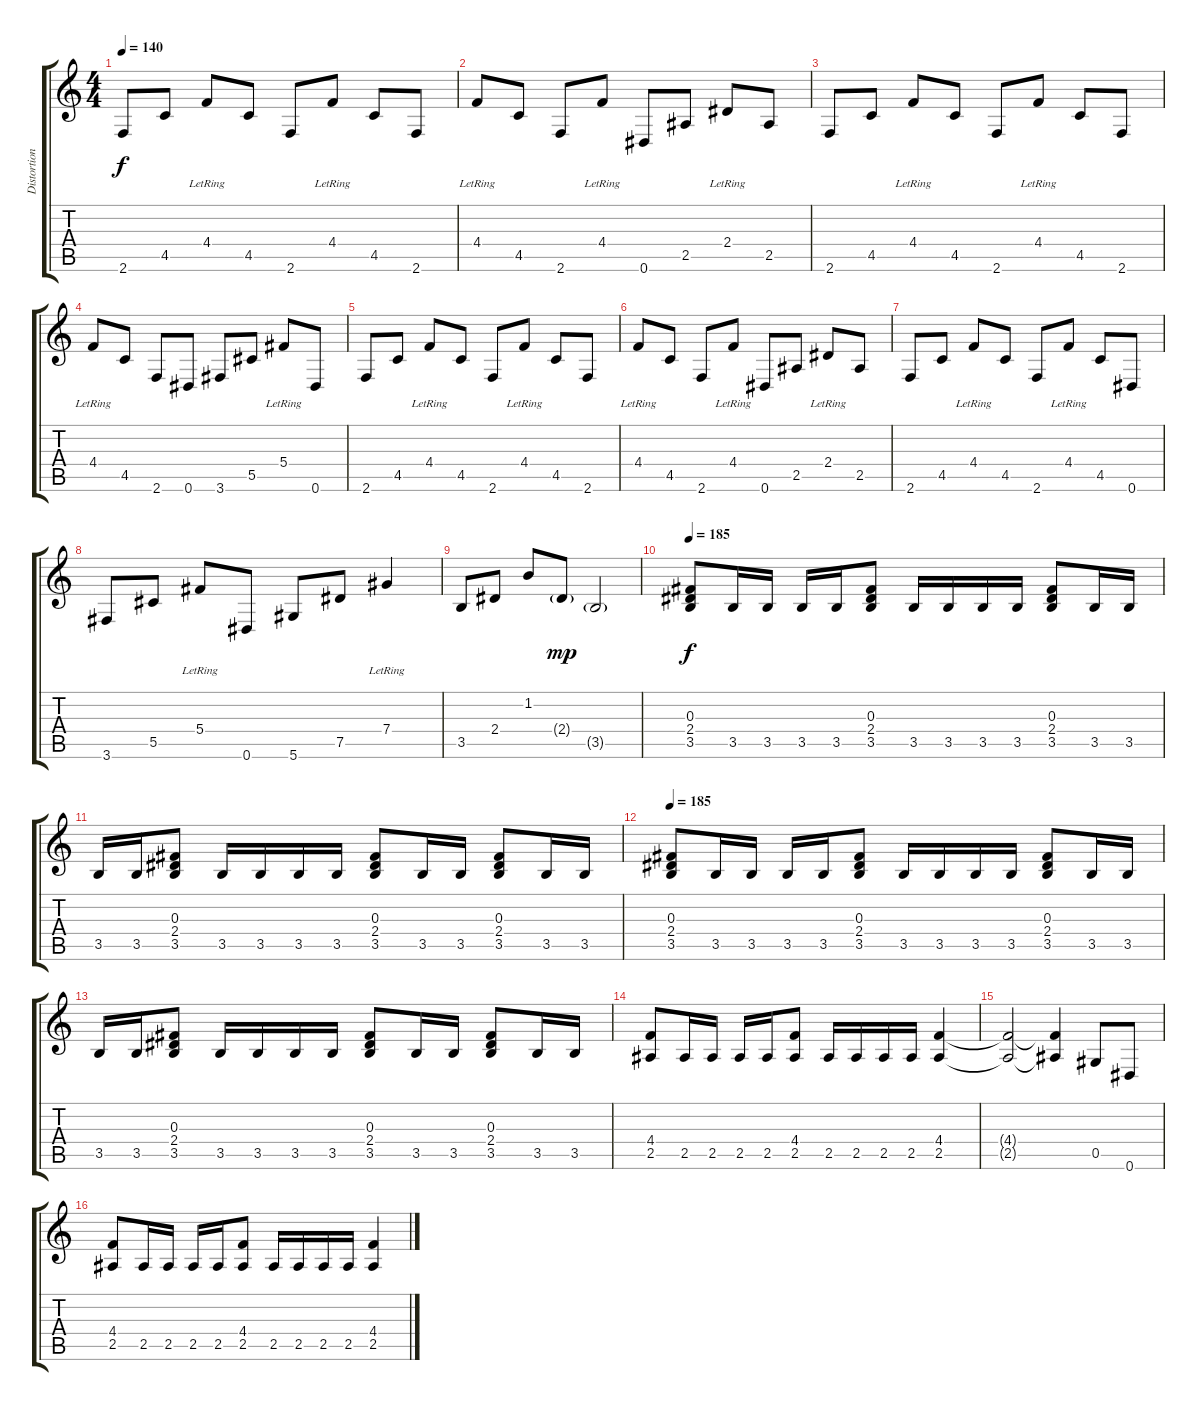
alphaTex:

\track ("Distortion Guitar" "Distortion") {instrument distortionguitar}
\staff {score tabs}
\tuning (Eb4 Bb3 Gb3 Db3 Ab2 Eb2) {hide}
\ts (4 4)
\tempo 140
\clef g2
\ks c
2.6.8{dy f} 4.5.8 4.4{lr}.8 4.5.8 2.6.8 4.4{lr}.8 4.5.8 2.6.8 |
4.4{lr}.8 4.5.8 2.6.8 4.4{lr}.8 0.6.8 2.5.8 2.4{lr}.8 2.5.8 |
2.6.8 4.5.8 4.4{lr}.8 4.5.8 2.6.8 4.4{lr}.8 4.5.8 2.6.8 |
4.4{lr}.8 4.5.8 2.6.8 0.6.8 3.6.8 5.5.8 5.4{lr}.8 0.6.8 |
2.6.8 4.5.8 4.4{lr}.8 4.5.8 2.6.8 4.4{lr}.8 4.5.8 2.6.8 |
4.4{lr}.8 4.5.8 2.6.8 4.4{lr}.8 0.6.8 2.5.8 2.4{lr}.8 2.5.8 |
2.6.8 4.5.8 4.4{lr}.8 4.5.8 2.6.8 4.4{lr}.8 4.5.8 0.6.8 |
3.6.8 5.5.8 5.4{lr}.8 0.6.8 5.6.8 7.5.8 7.4{lr}.4 |
3.5.8 2.4.8 1.2.8 2.4{g}.8{dy mp} 3.5{g}.2 |
\tempo 180
\tempo 185
(0.3 2.4 3.5).8{dy f instrument distortionguitar} 3.5.16 3.5.16 3.5.16 3.5.16 (0.3 2.4 3.5).8 3.5.16 3.5.16 3.5.16 3.5.16 (0.3 2.4 3.5).8 3.5.16 3.5.16 |
3.5.16 3.5.16 (0.3 2.4 3.5).8 3.5.16 3.5.16 3.5.16 3.5.16 (0.3 2.4 3.5).8 3.5.16 3.5.16 (0.3 2.4 3.5).8 3.5.16 3.5.16 |
\tempo 185
(0.3 2.4 3.5).8{instrument distortionguitar} 3.5.16 3.5.16 3.5.16 3.5.16 (0.3 2.4 3.5).8 3.5.16 3.5.16 3.5.16 3.5.16 (0.3 2.4 3.5).8 3.5.16 3.5.16 |
3.5.16 3.5.16 (0.3 2.4 3.5).8 3.5.16 3.5.16 3.5.16 3.5.16 (0.3 2.4 3.5).8 3.5.16 3.5.16 (0.3 2.4 3.5).8 3.5.16 3.5.16 |
(4.4 2.5).8 2.5.16 2.5.16 2.5.16 2.5.16 (4.4 2.5).8 2.5.16 2.5.16 2.5.16 2.5.16 (4.4 2.5).4 |
(4.4{t} 2.5{t}).2 (4.4{t} 2.5{t}).4 0.5.8 0.6.8 |
(4.4 2.5).8 2.5.16 2.5.16 2.5.16 2.5.16 (4.4 2.5).8 2.5.16 2.5.16 2.5.16 2.5.16 (4.4 2.5).4
